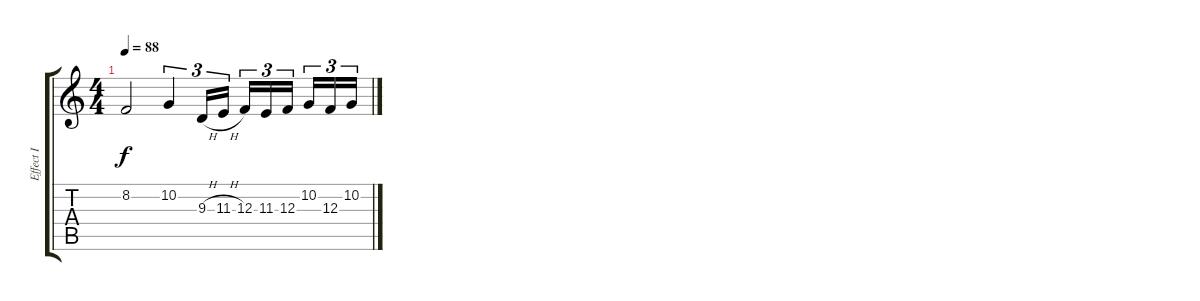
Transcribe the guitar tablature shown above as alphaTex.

\track ("Effect I" "Effect I") {instrument stringensemble1}
\staff {score tabs}
\tuning (D4 A3 F3 C3 G2 D2) {hide}
\ts (4 4)
\tempo 88
\clef g2
\ks c
8.2.2{dy f} 10.2.4{tu (3 2)} 9.3{h}.16{tu (3 2)} 11.3{h}.16{tu (3 2)} 12.3.16{tu (3 2)} 11.3.16{tu (3 2)} 12.3.16{tu (3 2) beam splitsecondary} 10.2.16{tu (3 2)} 12.3.16{tu (3 2)} 10.2.16{tu (3 2)}
